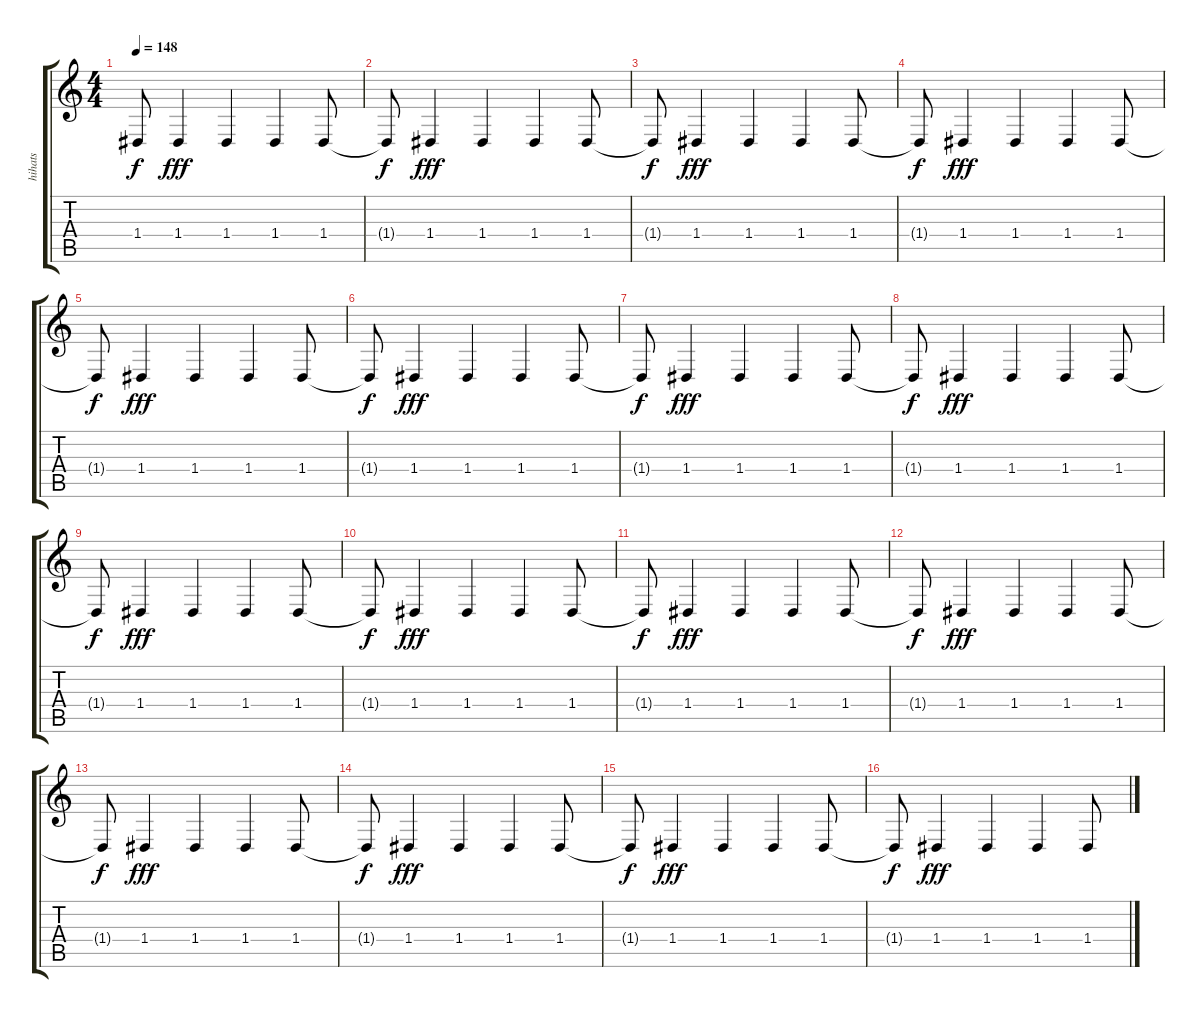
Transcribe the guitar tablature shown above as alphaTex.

\track ("hihats" "hihats") {instrument acousticgrandpiano}
\staff {score tabs}
\tuning (E4 B3 G3 D3 A2 E2) {hide}
\ts (4 4)
\tempo 148
\clef g2
\ks c
1.4{t}.8{dy f} 1.4.4{dy fff} 1.4.4 1.4.4 1.4.8 |
1.4{t}.8{dy f} 1.4.4{dy fff} 1.4.4 1.4.4 1.4.8 |
1.4{t}.8{dy f} 1.4.4{dy fff} 1.4.4 1.4.4 1.4.8 |
1.4{t}.8{dy f} 1.4.4{dy fff} 1.4.4 1.4.4 1.4.8 |
1.4{t}.8{dy f} 1.4.4{dy fff} 1.4.4 1.4.4 1.4.8 |
1.4{t}.8{dy f} 1.4.4{dy fff} 1.4.4 1.4.4 1.4.8 |
1.4{t}.8{dy f} 1.4.4{dy fff} 1.4.4 1.4.4 1.4.8 |
1.4{t}.8{dy f} 1.4.4{dy fff} 1.4.4 1.4.4 1.4.8 |
1.4{t}.8{dy f} 1.4.4{dy fff} 1.4.4 1.4.4 1.4.8 |
1.4{t}.8{dy f} 1.4.4{dy fff} 1.4.4 1.4.4 1.4.8 |
1.4{t}.8{dy f} 1.4.4{dy fff} 1.4.4 1.4.4 1.4.8 |
1.4{t}.8{dy f} 1.4.4{dy fff} 1.4.4 1.4.4 1.4.8 |
1.4{t}.8{dy f} 1.4.4{dy fff} 1.4.4 1.4.4 1.4.8 |
1.4{t}.8{dy f} 1.4.4{dy fff} 1.4.4 1.4.4 1.4.8 |
1.4{t}.8{dy f} 1.4.4{dy fff} 1.4.4 1.4.4 1.4.8 |
1.4{t}.8{dy f} 1.4.4{dy fff} 1.4.4 1.4.4 1.4.8
